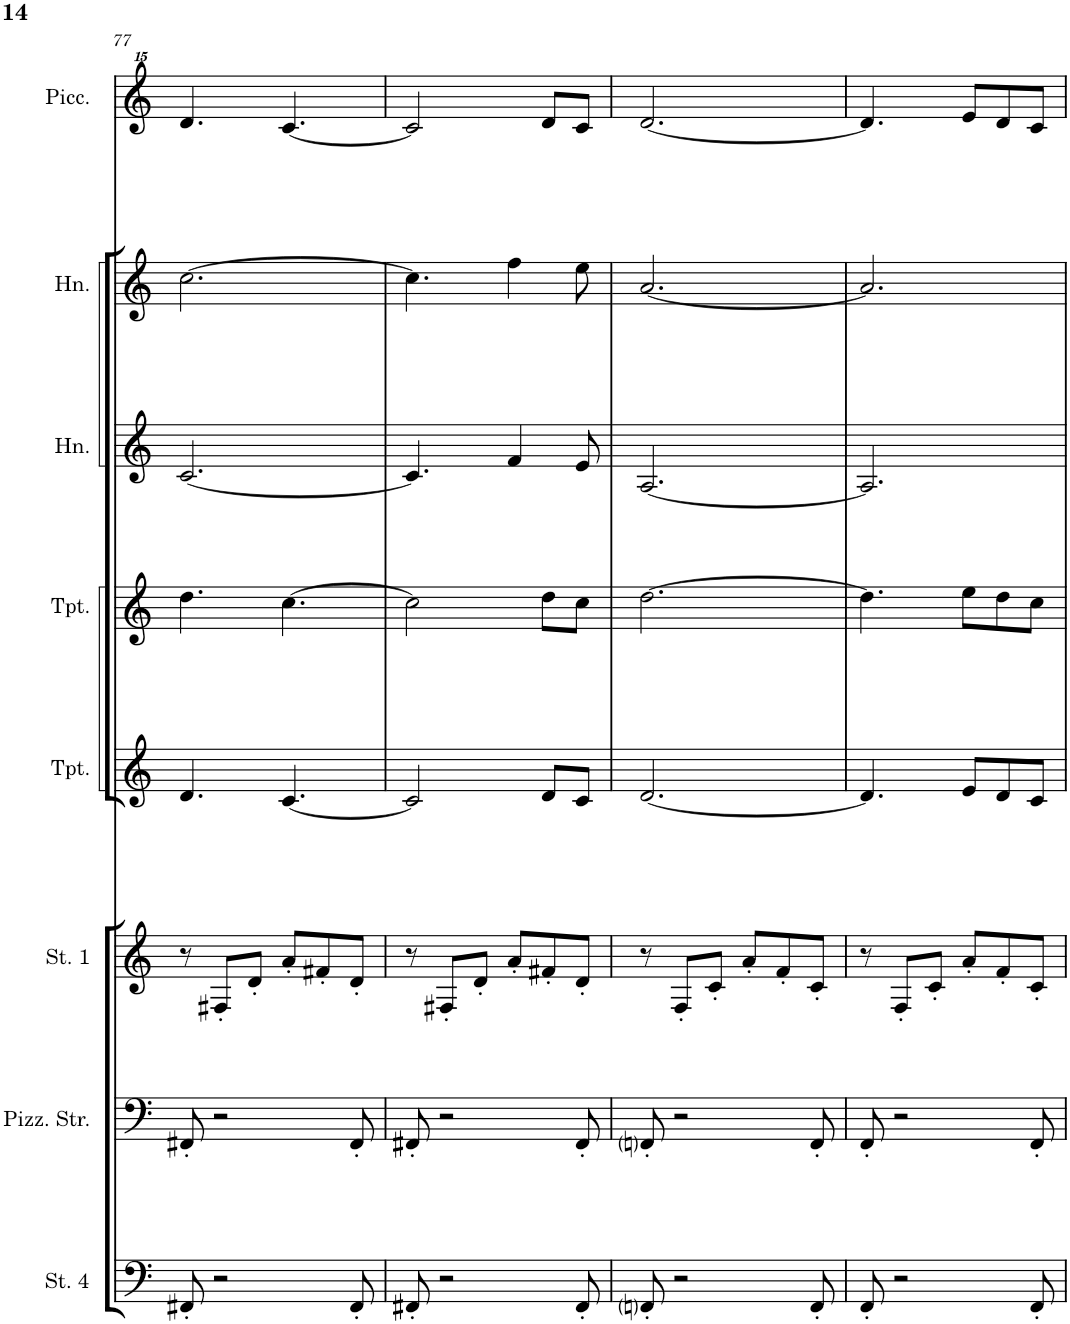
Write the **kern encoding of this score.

**kern	**kern	**kern	**kern	**kern	**kern	**kern	**kern
*part8	*part7	*part6	*part5	*part4	*part3	*part2	*part1
*staff8	*staff7	*staff6	*staff5	*staff4	*staff3	*staff2	*staff1
*I"Strings 4	*I"Pizzicato Strings	*I"Strings 1	*I"Trumpet	*I"Trumpet	*I"Horn	*I"Horn	*I"Piccolo
*I'St. 4	*I'Pizz. Str.	*I'St. 1	*I'Tpt.	*I'Tpt.	*I'Hn.	*I'Hn.	*I'Picc.
!!LO:PB:g=z
*clefF4	*clefF4	*clefG2	*clefG2	*clefG2	*clefG2	*clefG2	*clefG^^2
*	*	*	*Trd1c2	*Trd1c2	*Trd7c12	*Trd7c12	*Trd-7c-12
*k[]	*k[]	*k[]	*k[]	*k[]	*k[]	*k[]	*k[]
*M6/8	*M6/8	*M6/8	*M6/8	*M6/8	*M6/8	*M6/8	*M6/8
=77	=77	=77	=77	=77	=77	=77	=77
8FF#X'/	8FF#X'/	8r	4.d/	4.dd\	[2.c/	[2.cc\	4.ddd/
2r	2r	8F#X'/L	.	.	.	.	.
.	.	8d'/J	.	.	.	.	.
.	.	8a'/L	[4.c/	[4.cc\	.	.	[4.ccc/
.	.	8f#X'/	.	.	.	.	.
8FF#'/	8FF#'/	8d'/J	.	.	.	.	.
=78	=78	=78	=78	=78	=78	=78	=78
8FF#X'/	8FF#X'/	8r	2c/]	2cc\]	4.c/]	4.cc\]	2ccc/]
2r	2r	8F#X'/L	.	.	.	.	.
.	.	8d'/J	.	.	.	.	.
.	.	8a'/L	.	.	4f/	4ff\	.
.	.	8f#X'/	8d/L	8dd\L	.	.	8ddd/L
8FF#'/	8FF#'/	8d'/J	8c/J	8cc\J	8e/	8ee\	8ccc/J
=79	=79	=79	=79	=79	=79	=79	=79
8FFni'/	8FFni'/	8r	[2.d/	[2.dd\	[2.A/	[2.a/	[2.ddd/
2r	2r	8F'/L	.	.	.	.	.
.	.	8c'/J	.	.	.	.	.
.	.	8a'/L	.	.	.	.	.
.	.	8f'/	.	.	.	.	.
8FF'/	8FF'/	8c'/J	.	.	.	.	.
=80	=80	=80	=80	=80	=80	=80	=80
8FF'/	8FF'/	8r	4.d/]	4.dd\]	2.A/]	2.a/]	4.ddd/]
2r	2r	8F'/L	.	.	.	.	.
.	.	8c'/J	.	.	.	.	.
.	.	8a'/L	8e/L	8ee\L	.	.	8eee/L
.	.	8f'/	8d/	8dd\	.	.	8ddd/
8FF'/	8FF'/	8c'/J	8c/J	8cc\J	.	.	8ccc/J
=	=	=	=	=	=	=	=
*-	*-	*-	*-	*-	*-	*-	*-
